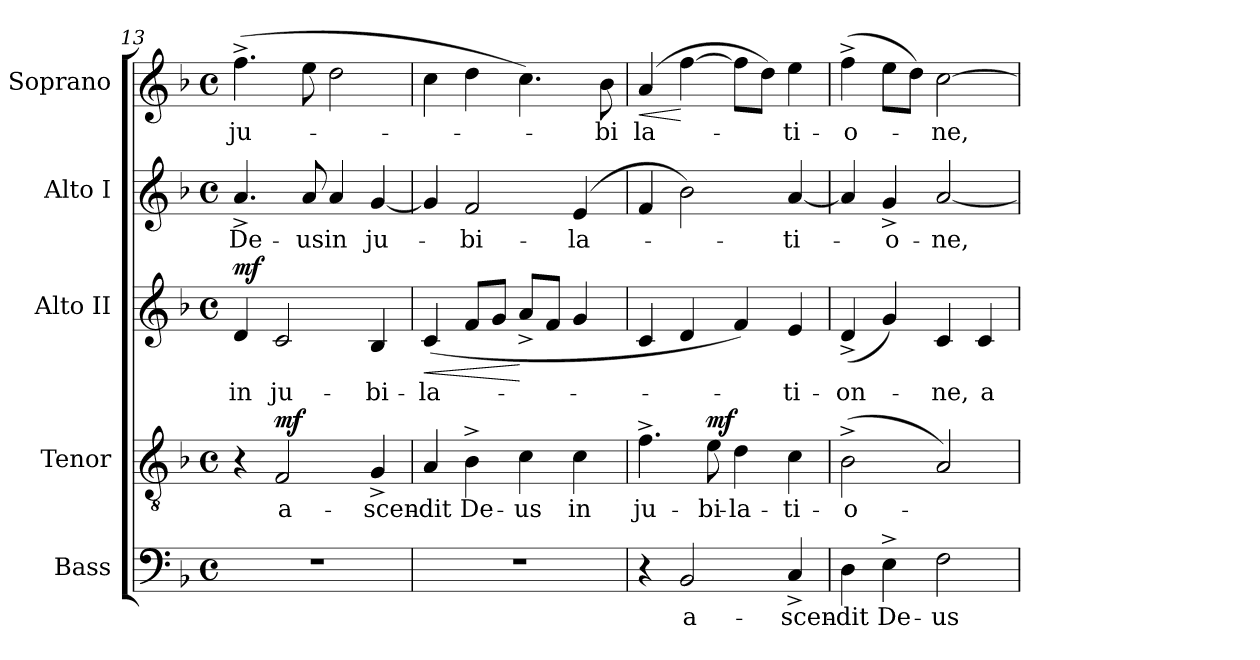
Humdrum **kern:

**kern	**text	**kern	**text	**dynam	**kern	**text	**dynam	**kern	**text	**kern	**text	**dynam
*part5	*part5	*part4	*part4	*part4	*part3	*part3	*part3	*part2	*part2	*part1	*part1	*part1
*staff5	*staff5	*staff4	*staff4	*staff4	*staff3	*staff3	*staff3	*staff2	*staff2	*staff1	*staff1	*staff1
*I"Bass	*	*I"Tenor	*	*	*I"Alto II	*	*	*I"Alto I	*	*I"Soprano	*	*
*I'B.	*	*I'T.	*	*	*I'A2.	*	*	*I'A1.	*	*I'S.	*	*
!!LO:LB:g=z
*clefF4	*	*clefGv2	*	*	*clefG2	*	*	*clefG2	*	*clefG2	*	*
*	*	*ITrd7c12	*	*	*	*	*	*	*	*	*	*
*k[b-]	*	*k[b-]	*	*	*k[b-]	*	*	*k[b-]	*	*k[b-]	*	*
*F:	*	*F:	*	*	*F:	*	*	*F:	*	*F:	*	*
*M4/4	*	*M4/4	*	*	*M4/4	*	*	*M4/4	*	*M4/4	*	*
*met(c)	*	*met(c)	*	*	*met(c)	*	*	*met(c)	*	*met(c)	*	*
=13	=13	=13	=13	=13	=13	=13	=13	=13	=13	=13	=13	=13
!	!	!	!	!	!	!LO:LY:b:color=#000000	!	!	!	!	!	!
!	!	!	!	!	!	!	!	!	!LO:LY:b:color=#000000	!	!	!
!	!	!	!	!	!	!	!	!	!	!	!LO:LY:b:color=#000000	!
1r	.	4r	.	.	4di/	in	mf	4.a^i/	De-	(4.ff^i\	ju-	.
!	!	!	!LO:LY:b:color=#000000	!	!	!	!	!	!	!	!	!
!	!	!	!	!	!	!LO:LY:b:color=#000000	!	!	!	!	!	!
.	.	2FFi/	a-	mf	2ci/	ju-	.	.	.	.	.	.
!	!	!	!	!	!	!	!	!	!LO:LY:b:color=#000000	!	!	!
.	.	.	.	.	.	.	.	8ai/	-us	8eei\	.	.
!	!	!	!	!	!	!	!	!	!LO:LY:b:color=#000000	!	!	!
.	.	.	.	.	.	.	.	4ai/	in	2ddi\	.	.
!	!	!	!LO:LY:b:color=#000000	!	!	!	!	!	!	!	!	!
!	!	!	!	!	!	!LO:LY:b:color=#000000	!	!	!	!	!	!
!	!	!	!	!	!	!	!	!	!LO:LY:b:color=#000000	!	!	!
.	.	4GG^i/	-scen-	.	4B-i/	-bi-	.	[<4gi/	ju-	.	.	.
=14	=14	=14	=14	=14	=14	=14	=14	=14	=14	=14	=14	=14
!	!	!	!LO:LY:b:color=#000000	!	!	!	!	!	!	!	!	!
!	!	!	!	!	!	!LO:LY:b:color=#000000	!LO:HP:b	!	!	!	!	!
1r	.	4AAi/	-dit	.	(4ci/	-la-	<	4gi/]	.	4cci\	.	.
!	!	!	!LO:LY:b:color=#000000	!	!	!	!	!	!	!	!	!
!	!	!	!	!	!	!	!	!	!LO:LY:b:color=#000000	!	!	!
.	.	4BB-^i\	De-	.	8fi/L	.	.	2fi/	-bi-	4ddi\	.	.
.	.	.	.	.	8gi/J	.	.	.	.	.	.	.
!	!	!	!LO:LY:b:color=#000000	!	!	!	!	!	!	!	!	!
.	.	4Ci\	-us	.	8a^i/L	.	[	.	.	4.cci\)	.	.
.	.	.	.	.	8fi/J	.	.	.	.	.	.	.
!	!	!	!LO:LY:b:color=#000000	!	!	!	!	!	!	!	!	!
!	!	!	!	!	!	!	!	!	!LO:LY:b:color=#000000	!	!	!
.	.	4Ci\	in	.	4gi/	.	.	(4ei/	-la-	.	.	.
!	!	!	!	!	!	!	!	!	!	!	!LO:LY:b:color=#000000	!
.	.	.	.	.	.	.	.	.	.	8b-i\	-bi	.
=15	=15	=15	=15	=15	=15	=15	=15	=15	=15	=15	=15	=15
!	!	!	!LO:LY:b:color=#000000	!	!	!	!	!	!	!	!	!
!	!	!	!	!	!	!	!	!	!	!	!LO:LY:b:color=#000000	!LO:HP:b
4r	.	4.F^i\	ju-	.	4ci/	.	.	4fi/	.	(4ai/	la-	<
!	!LO:LY:b:color=#000000	!	!	!	!	!	!	!	!	!	!	!
2BB-i/	a-	.	.	.	4di/	.	.	2b-i\)	.	[>4ffi\	.	[
!	!	!	!LO:LY:b:color=#000000	!	!	!	!	!	!	!	!	!
.	.	8Ei\	-bi-	mf	.	.	.	.	.	.	.	.
!	!	!	!LO:LY:b:color=#000000	!	!	!	!	!	!	!	!	!
.	.	4Di\	-la-	.	4fi/)	.	.	.	.	8ffi\L]	.	.
.	.	.	.	.	.	.	.	.	.	8ddi\J)	.	.
!	!LO:LY:b:color=#000000	!	!	!	!	!	!	!	!	!	!	!
!	!	!	!LO:LY:b:color=#000000	!	!	!	!	!	!	!	!	!
!	!	!	!	!	!	!LO:LY:b:color=#000000	!	!	!	!	!	!
!	!	!	!	!	!	!	!	!	!LO:LY:b:color=#000000	!	!	!
!	!	!	!	!	!	!	!	!	!	!	!LO:LY:b:color=#000000	!
4C^i/	-scen-	4Ci\	-ti-	.	4ei/	-ti-	.	[<4ai/	-ti-	4eei\	-ti-	.
=16	=16	=16	=16	=16	=16	=16	=16	=16	=16	=16	=16	=16
!	!LO:LY:b:color=#000000	!	!	!	!	!	!	!	!	!	!	!
!	!	!	!LO:LY:b:color=#000000	!	!	!	!	!	!	!	!	!
!	!	!	!	!	!	!LO:LY:b:color=#000000	!	!	!	!	!	!
!	!	!	!	!	!	!	!	!	!	!	!LO:LY:b:color=#000000	!
4Di\	-dit	(2BB-^i\	-o-	.	(4d^i/	-on-	.	4ai/]	.	(4ff^i\	-o-	.
!	!LO:LY:b:color=#000000	!	!	!	!	!	!	!	!	!	!	!
!	!	!	!	!	!	!	!	!	!LO:LY:b:color=#000000	!	!	!
4E^i\	De-	.	.	.	4gi/)	.	.	4g^i/	-o-	8eei\L	.	.
.	.	.	.	.	.	.	.	.	.	8ddi\J)	.	.
!	!LO:LY:b:color=#000000	!	!	!	!	!	!	!	!	!	!	!
!	!	!	!	!	!	!LO:LY:b:color=#000000	!	!	!	!	!	!
!	!	!	!	!	!	!	!	!	!LO:LY:b:color=#000000	!	!	!
!	!	!	!	!	!	!	!	!	!	!	!LO:LY:b:color=#000000	!
2Fi\	-us	2AAi/)	.	.	4ci/	-ne,	.	[<2ai/	-ne,	[>2cci\	-ne,	.
!	!	!	!	!	!	!LO:LY:b:color=#000000	!	!	!	!	!	!
.	.	.	.	.	4ci/	a-	.	.	.	.	.	.
=	=	=	=	=	=	=	=	=	=	=	=	=
*-	*-	*-	*-	*-	*-	*-	*-	*-	*-	*-	*-	*-
